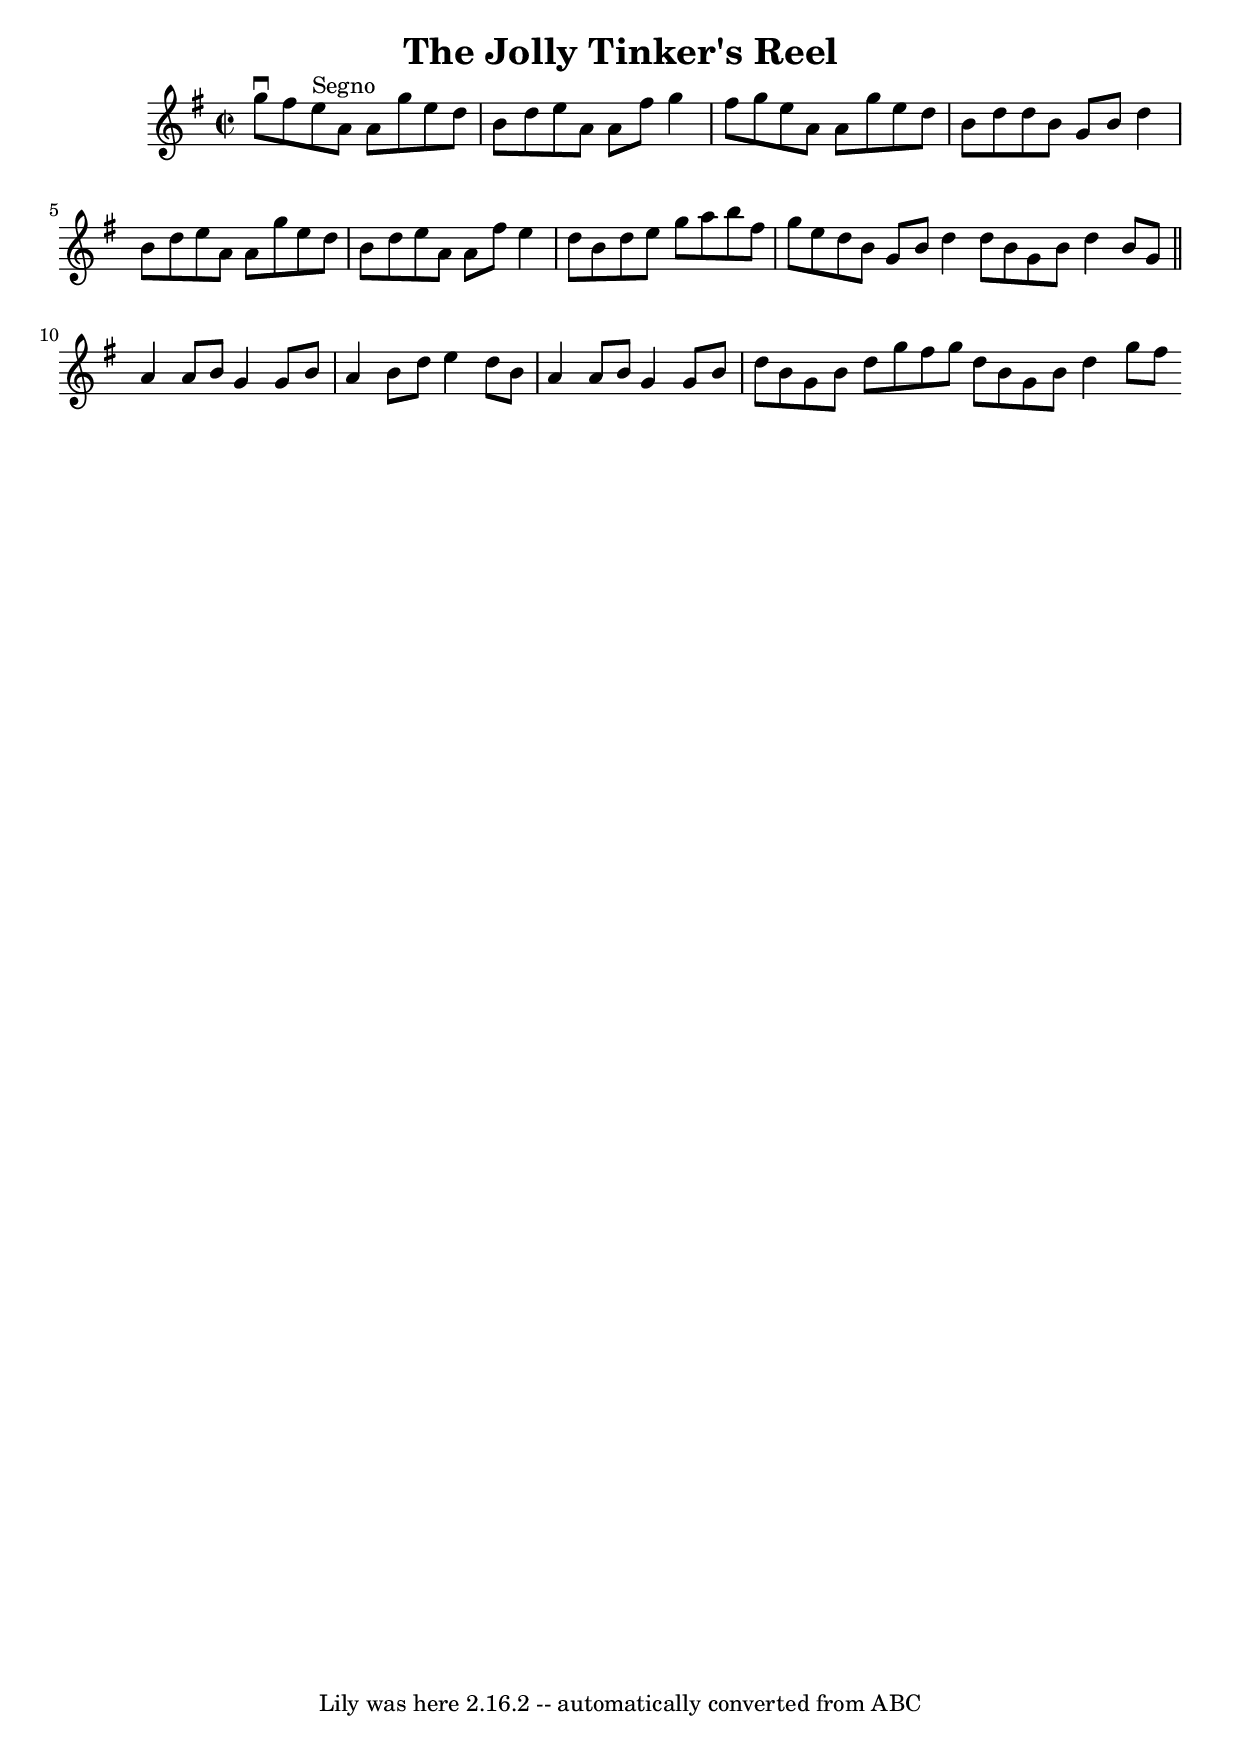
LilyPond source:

\version "2.16.2"
\include "Mammoth.ily"
\header {
  %% book = "Ryan's Mammoth Collection"
 crossRefNumber = "1"
 footnotes = ""
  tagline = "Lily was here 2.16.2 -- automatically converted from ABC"
  title = "The Jolly Tinker's Reel"

}
voicedefault =  {


  \override Staff.TimeSignature #'style = #'C
  \time 2/2 
  \key a \dorian g''8^\downbow fis''8     |
 e''8^"Segno" a'8 a'8 g''8 e''8 d''8 b'8 d''8   |
 e''8 a'8 a'8 fis''8 g''4 fis''8 g''8   |
 e''8 a'8 a'8 g''8 e''8 d''8 b'8 d''8   |
 d''8 b'8 g'8 b'8 d''4 b'8 d''8   |
 e''8 a'8 a'8 g''8 e''8 d''8 b'8 d''8   |
 e''8 a'8 a'8 fis''8 e''4 d''8 b'8  |
 d''8 e''8 g''8 a''8 b''8 fis''8 g''8 e''8   |
 d''8 b'8 g'8 b'8 d''4  \bar ": |" d''8 b'8 g'8 b'8 d''4 b'8 g'8  \bar "||" a'4 a'8 b'8 g'4 g'8 b'8    |
 a'4 b'8 d''8 e''4 d''8 b'8  |
 a'4 a'8 b'8 g'4 g'8 b'8   |
 d''8 b'8 g'8 b'8 d''8 g''8 fis''8 g''8  \bar ": |" d''8 b'8 g'8 b'8 d''4 g''8 fis''8    \bar "| |"   

}

\score{
  <<

    \context Staff="default"
    {
      \voicedefault 
      
    }

  >>
  \layout {
    
  }
  \midi {
  }

}
